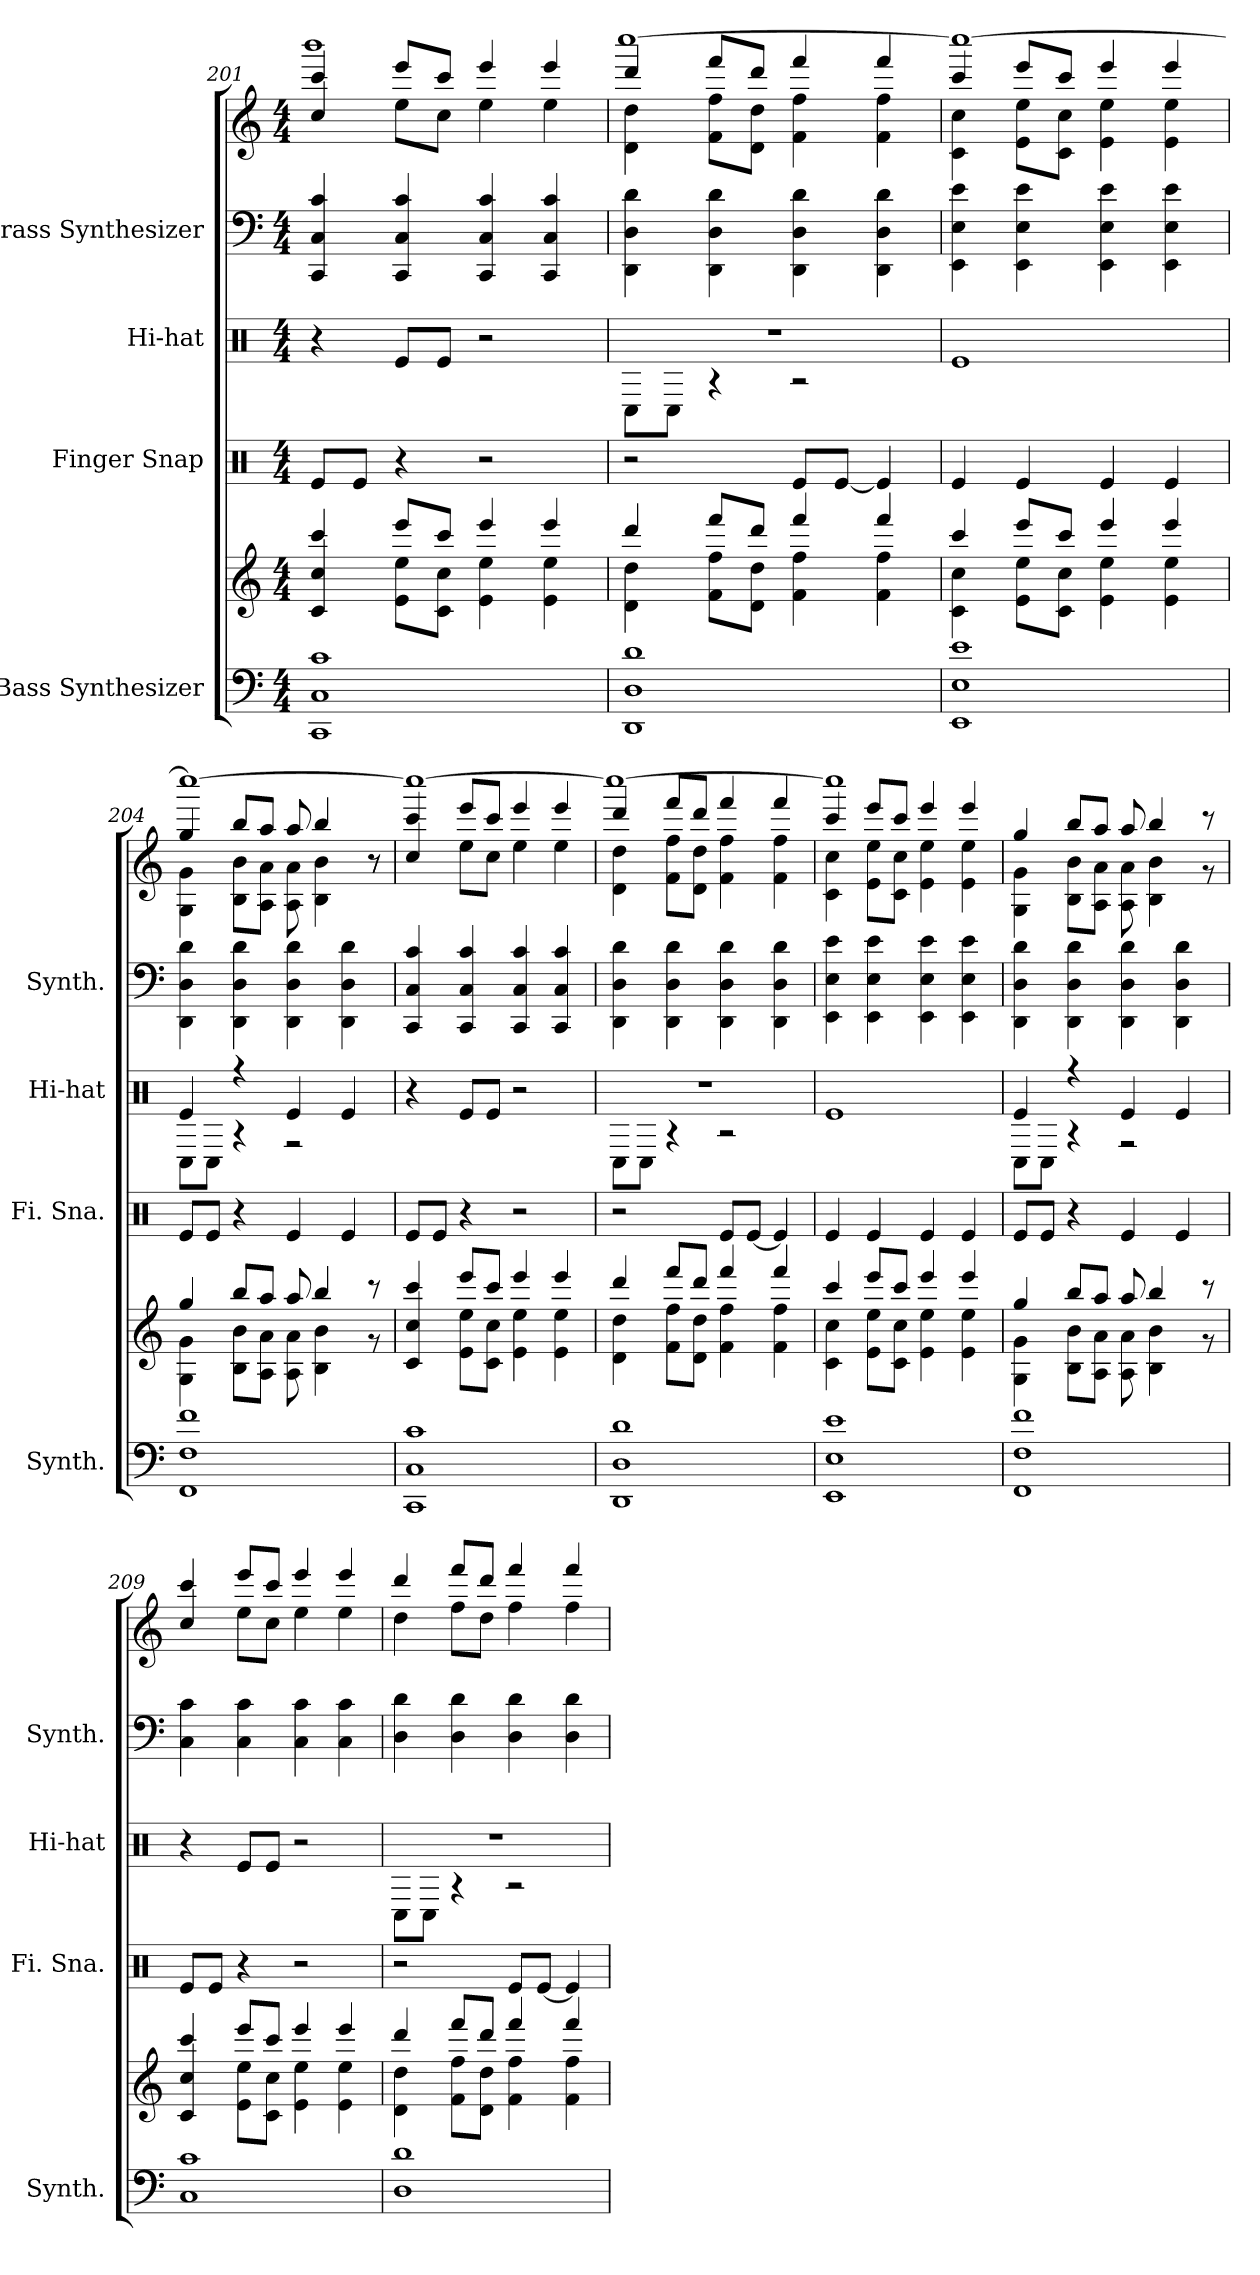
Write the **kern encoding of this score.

**kern	**kern	**kern	**kern	**kern	**kern
*part4	*part4	*part3	*part2	*part1	*part1
*staff6	*staff5	*staff4	*staff3	*staff2	*staff1
*I"Bass Synthesizer	*	*I"Finger Snap	*I"Hi-hat	*I"Brass Synthesizer	*
*I'Synth.	*	*I'Fi. Sna.	*I'Hi-hat	*I'Synth.	*
*clefF4	*clefG2	*clefX	*clefX	*clefF4	*clefG2
*k[]	*k[]	*k[]	*k[]	*k[]	*k[]
*M4/4	*M4/4	*M4/4	*M4/4	*M4/4	*M4/4
=201	=201	=201	=201	=201	=201
*	*^	*	*	*	*^
*	*	*	*	*	*	*	*^
1CC 1C 1c	4ccc/	4c/ 4cc/	8Re/L	4r	4CC/ 4C/ 4c/	4ccc/	4cc/	1bbb
.	.	.	8Re/J	.	.	.	.	.
.	8eee/L	8e\ 8ee\L	4r	8Re/L	4CC/ 4C/ 4c/	8eee/L	8ee\L	.
.	8ccc/J	8c\ 8cc\J	.	8Re/J	.	8ccc/J	8cc\J	.
.	4eee/	4e\ 4ee\	2r	2r	4CC/ 4C/ 4c/	4eee/	4ee\	.
.	4eee/	4e\ 4ee\	.	.	4CC/ 4C/ 4c/	4eee/	4ee\	.
=202	=202	=202	=202	=202	=202	=202	=202	=202
*	*	*	*	*^	*	*	*	*
1DD 1D 1d	4ddd/	4d\ 4dd\	2r	1r	8RC\L	4DD\ 4D\ 4d\	4ddd/	4d\ 4dd\	[1cccc
.	.	.	.	.	8RC\J	.	.	.	.
.	8fff/L	8f\ 8ff\L	.	.	4r	4DD\ 4D\ 4d\	8fff/L	8f\ 8ff\L	.
.	8ddd/J	8d\ 8dd\J	.	.	.	.	8ddd/J	8d\ 8dd\J	.
.	4fff/	4f\ 4ff\	8Re/L	.	2r	4DD\ 4D\ 4d\	4fff/	4f\ 4ff\	.
.	.	.	[8Re/J	.	.	.	.	.	.
.	4fff/	4f\ 4ff\	4Re/]	.	.	4DD\ 4D\ 4d\	4fff/	4f\ 4ff\	.
*	*	*	*	*v	*v	*	*	*	*
!!LO:PB:g=z	!!	!!
=203	=203	=203	=203	=203	=203	=203	=203	=203
1EE 1E 1e	4ccc/	4c\ 4cc\	4Re/	1Re	4EE\ 4E\ 4e\	4ccc/	4c\ 4cc\	1cccc_
.	8eee/L	8e\ 8ee\L	4Re/	.	4EE\ 4E\ 4e\	8eee/L	8e\ 8ee\L	.
.	8ccc/J	8c\ 8cc\J	.	.	.	8ccc/J	8c\ 8cc\J	.
.	4eee/	4e\ 4ee\	4Re/	.	4EE\ 4E\ 4e\	4eee/	4e\ 4ee\	.
.	4eee/	4e\ 4ee\	4Re/	.	4EE\ 4E\ 4e\	4eee/	4e\ 4ee\	.
=204	=204	=204	=204	=204	=204	=204	=204	=204
*	*	*	*	*^	*	*	*	*
1FF 1F 1f	4gg/	4G\ 4g\	8Re/L	4Re/	8RC\L	4DD\ 4D\ 4d\	4gg/	4G\ 4g\	1cccc_
.	.	.	8Re/J	.	8RC\J	.	.	.	.
.	8bb/L	8B\ 8b\L	4r	4r	4r	4DD\ 4D\ 4d\	8bb/L	8B\ 8b\L	.
.	8aa/J	8A\ 8a\J	.	.	.	.	8aa/J	8A\ 8a\J	.
.	8aa/	8A\ 8a\	4Re/	4Re/	2r	4DD\ 4D\ 4d\	8aa/	8A\ 8a\	.
.	4bb/	4B\ 4b\	.	.	.	.	4bb/	4B\ 4b\	.
.	.	.	4Re/	4Re/	.	4DD\ 4D\ 4d\	.	.	.
.	8r	8r	.	.	.	.	8r	8r	.
*	*	*	*	*v	*v	*	*	*	*
=205	=205	=205	=205	=205	=205	=205	=205	=205
1CC 1C 1c	4ccc/	4c/ 4cc/	8Re/L	4r	4CC/ 4C/ 4c/	4ccc/	4cc/	1cccc_
.	.	.	8Re/J	.	.	.	.	.
.	8eee/L	8e\ 8ee\L	4r	8Re/L	4CC/ 4C/ 4c/	8eee/L	8ee\L	.
.	8ccc/J	8c\ 8cc\J	.	8Re/J	.	8ccc/J	8cc\J	.
.	4eee/	4e\ 4ee\	2r	2r	4CC/ 4C/ 4c/	4eee/	4ee\	.
.	4eee/	4e\ 4ee\	.	.	4CC/ 4C/ 4c/	4eee/	4ee\	.
=206	=206	=206	=206	=206	=206	=206	=206	=206
*	*	*	*	*^	*	*	*	*
1DD 1D 1d	4ddd/	4d\ 4dd\	2r	1r	8RC\L	4DD\ 4D\ 4d\	4ddd/	4d\ 4dd\	1cccc_
.	.	.	.	.	8RC\J	.	.	.	.
.	8fff/L	8f\ 8ff\L	.	.	4r	4DD\ 4D\ 4d\	8fff/L	8f\ 8ff\L	.
.	8ddd/J	8d\ 8dd\J	.	.	.	.	8ddd/J	8d\ 8dd\J	.
.	4fff/	4f\ 4ff\	8Re/L	.	2r	4DD\ 4D\ 4d\	4fff/	4f\ 4ff\	.
.	.	.	[8Re/J	.	.	.	.	.	.
.	4fff/	4f\ 4ff\	4Re/]	.	.	4DD\ 4D\ 4d\	4fff/	4f\ 4ff\	.
*	*	*	*	*v	*v	*	*	*	*
=207	=207	=207	=207	=207	=207	=207	=207	=207
1EE 1E 1e	4ccc/	4c\ 4cc\	4Re/	1Re	4EE\ 4E\ 4e\	4ccc/	4c\ 4cc\	1cccc]
.	8eee/L	8e\ 8ee\L	4Re/	.	4EE\ 4E\ 4e\	8eee/L	8e\ 8ee\L	.
.	8ccc/J	8c\ 8cc\J	.	.	.	8ccc/J	8c\ 8cc\J	.
.	4eee/	4e\ 4ee\	4Re/	.	4EE\ 4E\ 4e\	4eee/	4e\ 4ee\	.
.	4eee/	4e\ 4ee\	4Re/	.	4EE\ 4E\ 4e\	4eee/	4e\ 4ee\	.
*	*	*	*	*	*	*	*v	*v
!!LO:PB:g=z
=208	=208	=208	=208	=208	=208	=208	=208
*	*	*	*	*^	*	*	*
1FF 1F 1f	4gg/	4G\ 4g\	8Re/L	4Re/	8RC\L	4DD\ 4D\ 4d\	4gg/	4G\ 4g\
.	.	.	8Re/J	.	8RC\J	.	.	.
.	8bb/L	8B\ 8b\L	4r	4r	4r	4DD\ 4D\ 4d\	8bb/L	8B\ 8b\L
.	8aa/J	8A\ 8a\J	.	.	.	.	8aa/J	8A\ 8a\J
.	8aa/	8A\ 8a\	4Re/	4Re/	2r	4DD\ 4D\ 4d\	8aa/	8A\ 8a\
.	4bb/	4B\ 4b\	.	.	.	.	4bb/	4B\ 4b\
.	.	.	4Re/	4Re/	.	4DD\ 4D\ 4d\	.	.
.	8r	8r	.	.	.	.	8r	8r
*	*	*	*	*v	*v	*	*	*
=209	=209	=209	=209	=209	=209	=209	=209
1C 1c	4ccc/	4c/ 4cc/	8Re/L	4r	4C\ 4c\	4ccc/	4cc/
.	.	.	8Re/J	.	.	.	.
.	8eee/L	8e\ 8ee\L	4r	8Re/L	4C\ 4c\	8eee/L	8ee\L
.	8ccc/J	8c\ 8cc\J	.	8Re/J	.	8ccc/J	8cc\J
.	4eee/	4e\ 4ee\	2r	2r	4C\ 4c\	4eee/	4ee\
.	4eee/	4e\ 4ee\	.	.	4C\ 4c\	4eee/	4ee\
=210	=210	=210	=210	=210	=210	=210	=210
*	*	*	*	*^	*	*	*
1D 1d	4ddd/	4d\ 4dd\	2r	1r	8RC\L	4D\ 4d\	4ddd/	4dd\
.	.	.	.	.	8RC\J	.	.	.
.	8fff/L	8f\ 8ff\L	.	.	4r	4D\ 4d\	8fff/L	8ff\L
.	8ddd/J	8d\ 8dd\J	.	.	.	.	8ddd/J	8dd\J
.	4fff/	4f\ 4ff\	8Re/L	.	2r	4D\ 4d\	4fff/	4ff\
.	.	.	[8Re/J	.	.	.	.	.
.	4fff/	4f\ 4ff\	4Re/]	.	.	4D\ 4d\	4fff/	4ff\
*	*v	*v	*	*v	*v	*	*v	*v
=	=	=	=	=	=
*-	*-	*-	*-	*-	*-
